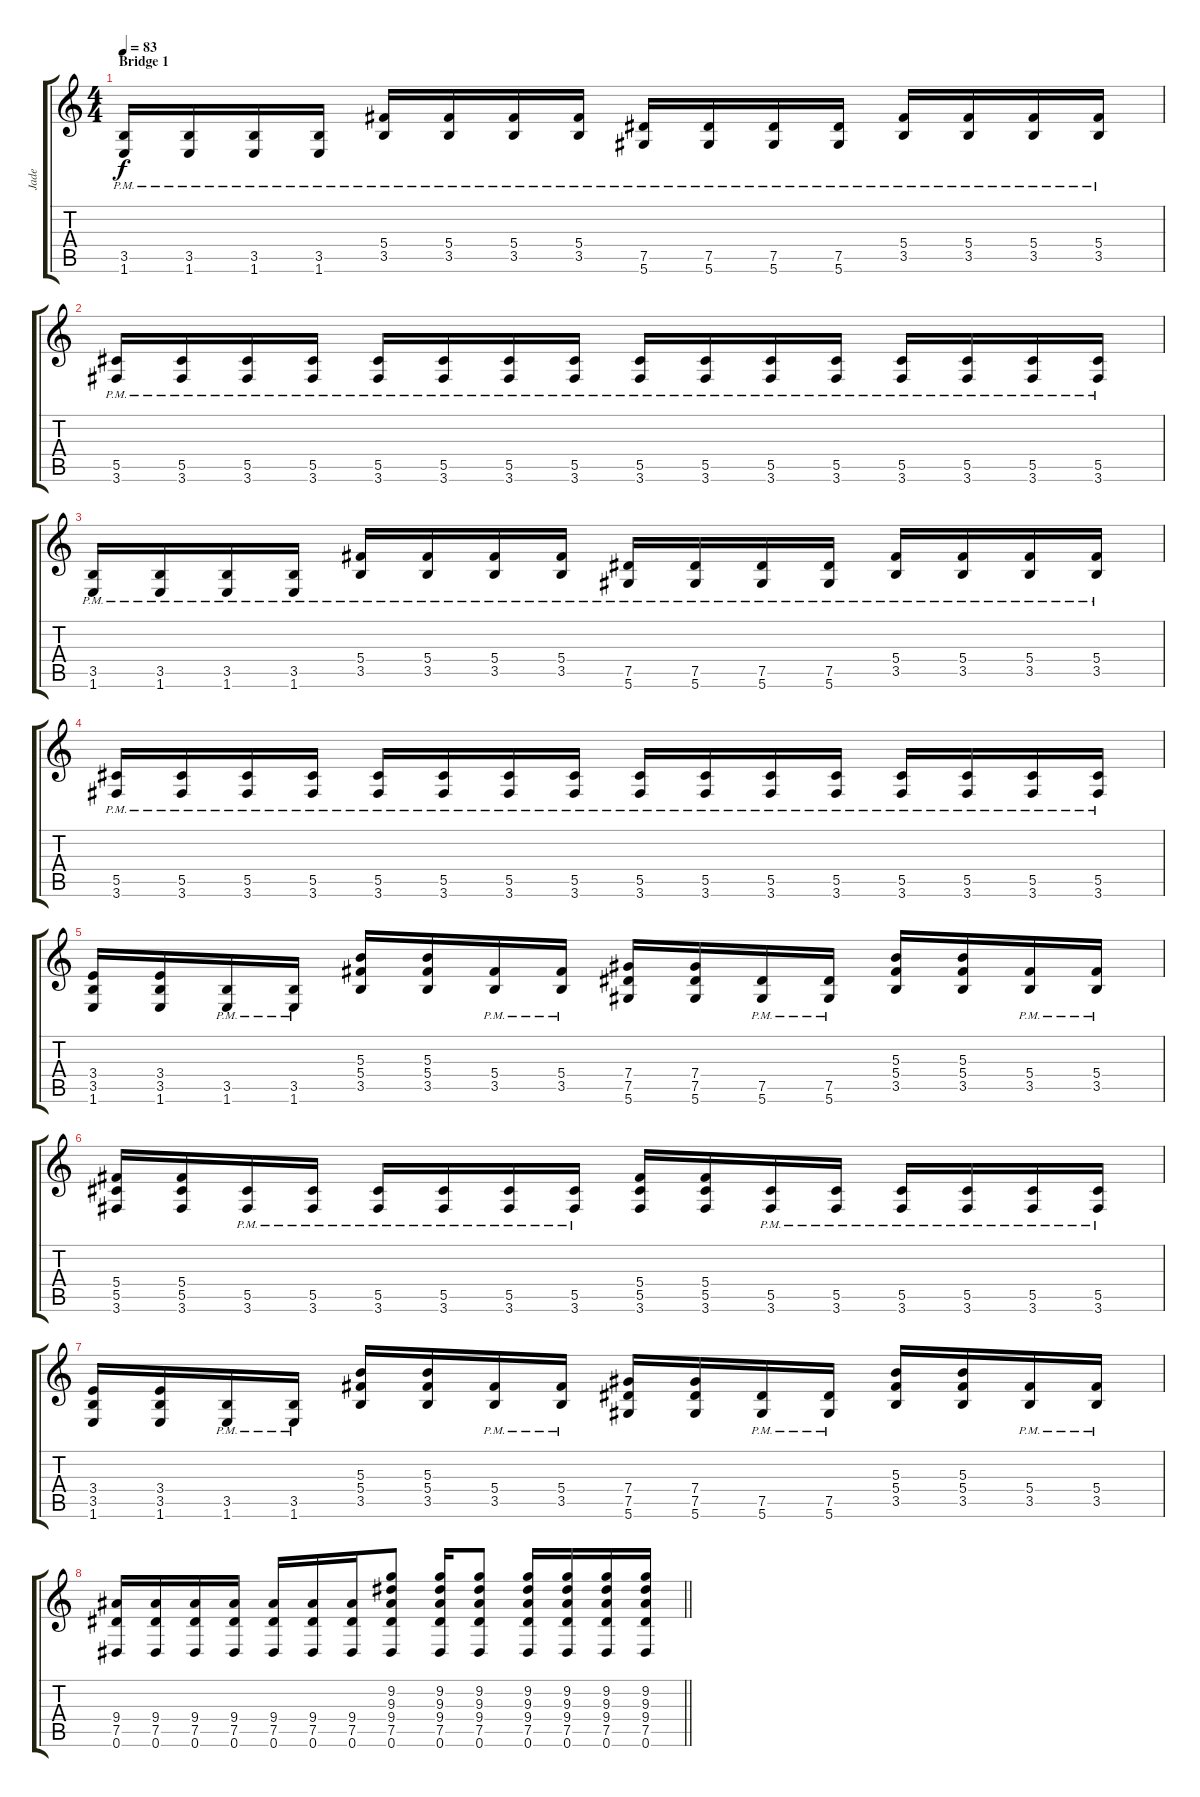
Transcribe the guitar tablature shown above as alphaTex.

\track ("Jade " "Jade ") {instrument overdrivenguitar}
\staff {score tabs}
\tuning (Eb4 Bb3 Gb3 Db3 Ab2 Eb2) {hide}
\ts (4 4)
\section ("" "Bridge 1")
\tempo 83
\clef g2
\ks c
(3.5{pm} 1.6{pm}).16{dy f} (3.5{pm} 1.6{pm}).16 (3.5{pm} 1.6{pm}).16 (3.5{pm} 1.6{pm}).16 (5.4{pm} 3.5{pm}).16 (5.4{pm} 3.5{pm}).16 (5.4{pm} 3.5{pm}).16 (5.4{pm} 3.5{pm}).16 (7.5{pm} 5.6{pm}).16 (7.5{pm} 5.6{pm}).16 (7.5{pm} 5.6{pm}).16 (7.5{pm} 5.6{pm}).16 (5.4{pm} 3.5{pm}).16 (5.4{pm} 3.5{pm}).16 (5.4{pm} 3.5{pm}).16 (5.4{pm} 3.5{pm}).16 |
(5.5{pm} 3.6{pm}).16 (5.5{pm} 3.6{pm}).16 (5.5{pm} 3.6{pm}).16 (5.5{pm} 3.6{pm}).16 (5.5{pm} 3.6{pm}).16 (5.5{pm} 3.6{pm}).16 (5.5{pm} 3.6{pm}).16 (5.5{pm} 3.6{pm}).16 (5.5{pm} 3.6{pm}).16 (5.5{pm} 3.6{pm}).16 (5.5{pm} 3.6{pm}).16 (5.5{pm} 3.6{pm}).16 (5.5{pm} 3.6{pm}).16 (5.5{pm} 3.6{pm}).16 (5.5{pm} 3.6{pm}).16 (5.5{pm} 3.6{pm}).16 |
(3.5{pm} 1.6{pm}).16 (3.5{pm} 1.6{pm}).16 (3.5{pm} 1.6{pm}).16 (3.5{pm} 1.6{pm}).16 (5.4{pm} 3.5{pm}).16 (5.4{pm} 3.5{pm}).16 (5.4{pm} 3.5{pm}).16 (5.4{pm} 3.5{pm}).16 (7.5{pm} 5.6{pm}).16 (7.5{pm} 5.6{pm}).16 (7.5{pm} 5.6{pm}).16 (7.5{pm} 5.6{pm}).16 (5.4{pm} 3.5{pm}).16 (5.4{pm} 3.5{pm}).16 (5.4{pm} 3.5{pm}).16 (5.4{pm} 3.5{pm}).16 |
(5.5{pm} 3.6{pm}).16 (5.5{pm} 3.6{pm}).16 (5.5{pm} 3.6{pm}).16 (5.5{pm} 3.6{pm}).16 (5.5{pm} 3.6{pm}).16 (5.5{pm} 3.6{pm}).16 (5.5{pm} 3.6{pm}).16 (5.5{pm} 3.6{pm}).16 (5.5{pm} 3.6{pm}).16 (5.5{pm} 3.6{pm}).16 (5.5{pm} 3.6{pm}).16 (5.5{pm} 3.6{pm}).16 (5.5{pm} 3.6{pm}).16 (5.5{pm} 3.6{pm}).16 (5.5{pm} 3.6{pm}).16 (5.5{pm} 3.6{pm}).16 |
(3.4 3.5 1.6).16 (3.4 3.5 1.6).16 (3.5{pm} 1.6{pm}).16 (3.5{pm} 1.6{pm}).16 (5.3 5.4 3.5).16 (5.3 5.4 3.5).16 (5.4{pm} 3.5{pm}).16 (5.4{pm} 3.5{pm}).16 (7.4 7.5 5.6).16 (7.4 7.5 5.6).16 (7.5{pm} 5.6{pm}).16 (7.5{pm} 5.6{pm}).16 (5.3 5.4 3.5).16 (5.3 5.4 3.5).16 (5.4{pm} 3.5{pm}).16 (5.4{pm} 3.5{pm}).16 |
(5.4 5.5 3.6).16 (5.4 5.5 3.6).16 (5.5{pm} 3.6{pm}).16 (5.5{pm} 3.6{pm}).16 (5.5{pm} 3.6{pm}).16 (5.5{pm} 3.6{pm}).16 (5.5{pm} 3.6{pm}).16 (5.5{pm} 3.6{pm}).16 (5.4 5.5 3.6).16 (5.4 5.5 3.6).16 (5.5{pm} 3.6{pm}).16 (5.5{pm} 3.6{pm}).16 (5.5{pm} 3.6{pm}).16 (5.5{pm} 3.6{pm}).16 (5.5{pm} 3.6{pm}).16 (5.5{pm} 3.6{pm}).16 |
(3.4 3.5 1.6).16 (3.4 3.5 1.6).16 (3.5{pm} 1.6{pm}).16 (3.5{pm} 1.6{pm}).16 (5.3 5.4 3.5).16 (5.3 5.4 3.5).16 (5.4{pm} 3.5{pm}).16 (5.4{pm} 3.5{pm}).16 (7.4 7.5 5.6).16 (7.4 7.5 5.6).16 (7.5{pm} 5.6{pm}).16 (7.5{pm} 5.6{pm}).16 (5.3 5.4 3.5).16 (5.3 5.4 3.5).16 (5.4{pm} 3.5{pm}).16 (5.4{pm} 3.5{pm}).16 |
\barLineRight lightlight
(9.4 7.5 0.6).16 (9.4 7.5 0.6).16 (9.4 7.5 0.6).16 (9.4 7.5 0.6).16 (9.4 7.5 0.6).16 (9.4 7.5 0.6).16 (9.4 7.5 0.6).16 (9.2 9.3 9.4 7.5 0.6).8 (9.2 9.3 9.4 7.5 0.6).16 (9.2 9.3 9.4 7.5 0.6).8 (9.2 9.3 9.4 7.5 0.6).16 (9.2 9.3 9.4 7.5 0.6).16 (9.2 9.3 9.4 7.5 0.6).16 (9.2 9.3 9.4 7.5 0.6).16
